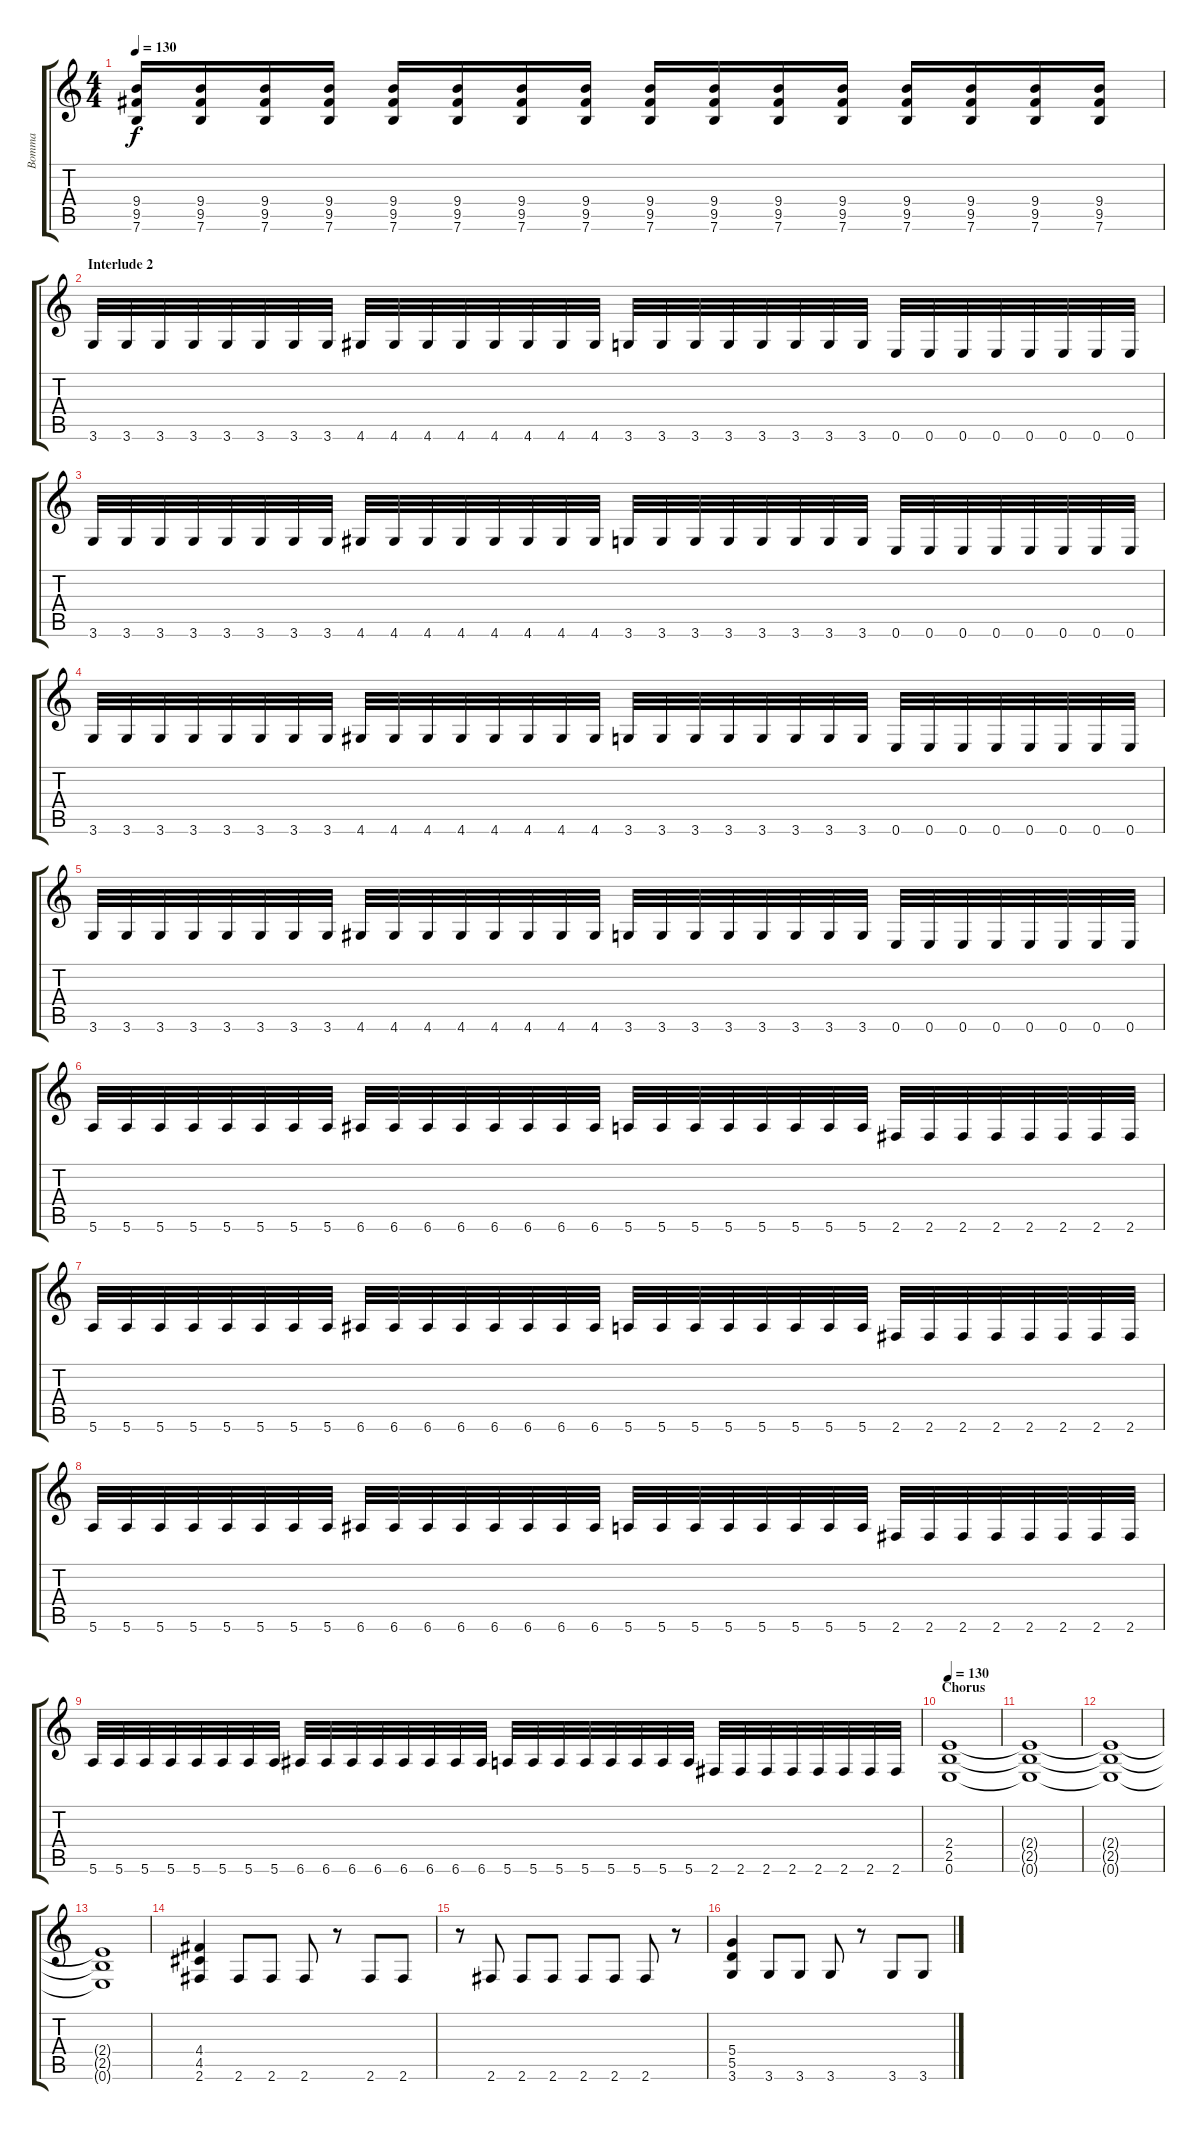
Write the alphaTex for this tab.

\track ("Bomma" "Bomma") {instrument distortionguitar}
\staff {score tabs}
\tuning (E4 B3 G3 D3 A2 E2) {hide}
\ts (4 4)
\tempo 130
\clef g2
\ks c
(9.4 9.5 7.6).16{dy f} (9.4 9.5 7.6).16 (9.4 9.5 7.6).16 (9.4 9.5 7.6).16 (9.4 9.5 7.6).16 (9.4 9.5 7.6).16 (9.4 9.5 7.6).16 (9.4 9.5 7.6).16 (9.4 9.5 7.6).16 (9.4 9.5 7.6).16 (9.4 9.5 7.6).16 (9.4 9.5 7.6).16 (9.4 9.5 7.6).16 (9.4 9.5 7.6).16 (9.4 9.5 7.6).16 (9.4 9.5 7.6).16 |
\section ("" "Interlude 2")
3.6.32 3.6.32 3.6.32 3.6.32 3.6.32 3.6.32 3.6.32 3.6.32 4.6.32 4.6.32 4.6.32 4.6.32 4.6.32 4.6.32 4.6.32 4.6.32 3.6.32 3.6.32 3.6.32 3.6.32 3.6.32 3.6.32 3.6.32 3.6.32 0.6.32 0.6.32 0.6.32 0.6.32 0.6.32 0.6.32 0.6.32 0.6.32 |
3.6.32 3.6.32 3.6.32 3.6.32 3.6.32 3.6.32 3.6.32 3.6.32 4.6.32 4.6.32 4.6.32 4.6.32 4.6.32 4.6.32 4.6.32 4.6.32 3.6.32 3.6.32 3.6.32 3.6.32 3.6.32 3.6.32 3.6.32 3.6.32 0.6.32 0.6.32 0.6.32 0.6.32 0.6.32 0.6.32 0.6.32 0.6.32 |
3.6.32 3.6.32 3.6.32 3.6.32 3.6.32 3.6.32 3.6.32 3.6.32 4.6.32 4.6.32 4.6.32 4.6.32 4.6.32 4.6.32 4.6.32 4.6.32 3.6.32 3.6.32 3.6.32 3.6.32 3.6.32 3.6.32 3.6.32 3.6.32 0.6.32 0.6.32 0.6.32 0.6.32 0.6.32 0.6.32 0.6.32 0.6.32 |
3.6.32 3.6.32 3.6.32 3.6.32 3.6.32 3.6.32 3.6.32 3.6.32 4.6.32 4.6.32 4.6.32 4.6.32 4.6.32 4.6.32 4.6.32 4.6.32 3.6.32 3.6.32 3.6.32 3.6.32 3.6.32 3.6.32 3.6.32 3.6.32 0.6.32 0.6.32 0.6.32 0.6.32 0.6.32 0.6.32 0.6.32 0.6.32 |
5.6.32 5.6.32 5.6.32 5.6.32 5.6.32 5.6.32 5.6.32 5.6.32 6.6.32 6.6.32 6.6.32 6.6.32 6.6.32 6.6.32 6.6.32 6.6.32 5.6.32 5.6.32 5.6.32 5.6.32 5.6.32 5.6.32 5.6.32 5.6.32 2.6.32 2.6.32 2.6.32 2.6.32 2.6.32 2.6.32 2.6.32 2.6.32 |
5.6.32 5.6.32 5.6.32 5.6.32 5.6.32 5.6.32 5.6.32 5.6.32 6.6.32 6.6.32 6.6.32 6.6.32 6.6.32 6.6.32 6.6.32 6.6.32 5.6.32 5.6.32 5.6.32 5.6.32 5.6.32 5.6.32 5.6.32 5.6.32 2.6.32 2.6.32 2.6.32 2.6.32 2.6.32 2.6.32 2.6.32 2.6.32 |
5.6.32 5.6.32 5.6.32 5.6.32 5.6.32 5.6.32 5.6.32 5.6.32 6.6.32 6.6.32 6.6.32 6.6.32 6.6.32 6.6.32 6.6.32 6.6.32 5.6.32 5.6.32 5.6.32 5.6.32 5.6.32 5.6.32 5.6.32 5.6.32 2.6.32 2.6.32 2.6.32 2.6.32 2.6.32 2.6.32 2.6.32 2.6.32 |
5.6.32 5.6.32 5.6.32 5.6.32 5.6.32 5.6.32 5.6.32 5.6.32 6.6.32 6.6.32 6.6.32 6.6.32 6.6.32 6.6.32 6.6.32 6.6.32 5.6.32 5.6.32 5.6.32 5.6.32 5.6.32 5.6.32 5.6.32 5.6.32 2.6.32 2.6.32 2.6.32 2.6.32 2.6.32 2.6.32 2.6.32 2.6.32 |
\section ("" "Chorus")
\tempo 130
(2.4 2.5 0.6).1 |
(2.4{t} 2.5{t} 0.6{t}).1 |
(2.4{t} 2.5{t} 0.6{t}).1 |
(2.4{t} 2.5{t} 0.6{t}).1 |
(4.4 4.5 2.6).4 2.6.8 2.6.8 2.6.8 r.8 2.6.8 2.6.8 |
r.8 2.6.8 2.6.8 2.6.8 2.6.8 2.6.8 2.6.8 r.8 |
(5.4 5.5 3.6).4 3.6.8 3.6.8 3.6.8 r.8 3.6.8 3.6.8
